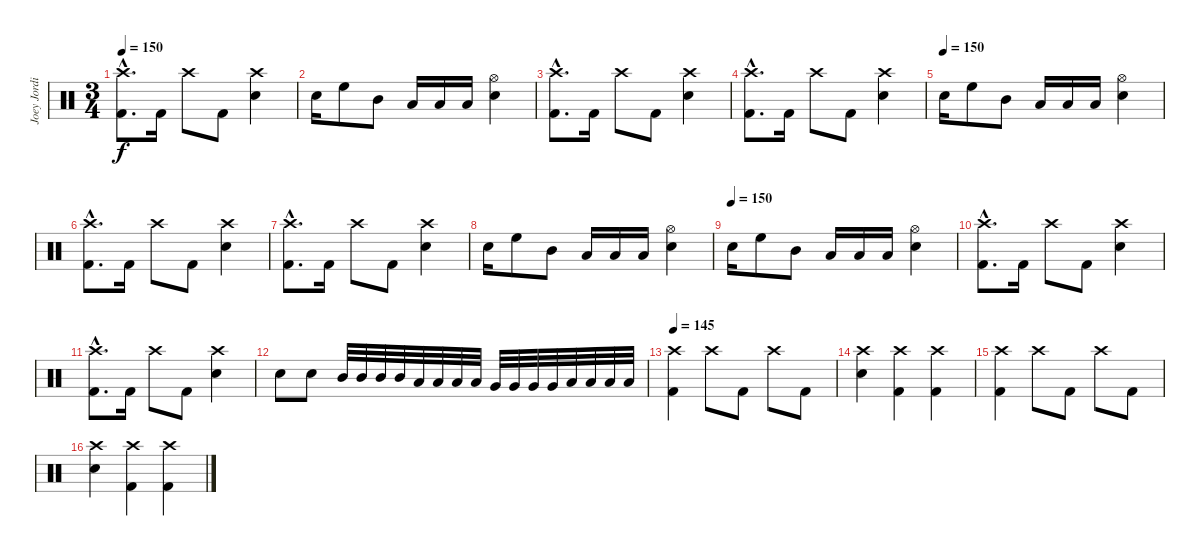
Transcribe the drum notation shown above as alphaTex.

\track ("Joey Jordison" "Joey Jordi") {instrument percussion}
\staff {score}
\articulation defaults
\ts (3 4)
\tempo 150
\clef neutral
\ks c
("Crash high (hit)"{hac} "Kick (hit) 2"{hac}).8{d dy f} "Kick (hit) 2".16 "Crash high (hit)".8 "Kick (hit) 2".8 ("Crash high (hit)" "Electric Snare (hit)").4 |
"Electric Snare (hit)".16 "High Floor Tom (hit)".8 "Mid Tom (hit)".8 "Low Tom (hit)".16 "Low Tom (hit)".16 "Low Tom (hit)".16 ("Hi-Hat (open)" "Electric Snare (hit)").4 |
("Crash high (hit)"{hac} "Kick (hit) 2"{hac}).8{d} "Kick (hit) 2".16 "Crash high (hit)".8 "Kick (hit) 2".8 ("Crash high (hit)" "Electric Snare (hit)").4 |
("Crash high (hit)"{hac} "Kick (hit) 2"{hac}).8{d} "Kick (hit) 2".16 "Crash high (hit)".8 "Kick (hit) 2".8 ("Crash high (hit)" "Electric Snare (hit)").4 |
\tempo (150)
"Electric Snare (hit)".16 "High Floor Tom (hit)".8 "Mid Tom (hit)".8 "Low Tom (hit)".16 "Low Tom (hit)".16 "Low Tom (hit)".16 ("Hi-Hat (open)" "Electric Snare (hit)").4 |
("Crash high (hit)"{hac} "Kick (hit) 2"{hac}).8{d} "Kick (hit) 2".16 "Crash high (hit)".8 "Kick (hit) 2".8 ("Crash high (hit)" "Electric Snare (hit)").4 |
("Crash high (hit)"{hac} "Kick (hit) 2"{hac}).8{d} "Kick (hit) 2".16 "Crash high (hit)".8 "Kick (hit) 2".8 ("Crash high (hit)" "Electric Snare (hit)").4 |
"Electric Snare (hit)".16 "High Floor Tom (hit)".8 "Mid Tom (hit)".8 "Low Tom (hit)".16 "Low Tom (hit)".16 "Low Tom (hit)".16 ("Hi-Hat (open)" "Electric Snare (hit)").4 |
\tempo (150)
"Electric Snare (hit)".16 "High Floor Tom (hit)".8 "Mid Tom (hit)".8 "Low Tom (hit)".16 "Low Tom (hit)".16 "Low Tom (hit)".16 ("Hi-Hat (open)" "Electric Snare (hit)").4 |
("Crash high (hit)"{hac} "Kick (hit) 2"{hac}).8{d} "Kick (hit) 2".16 "Crash high (hit)".8 "Kick (hit) 2".8 ("Crash high (hit)" "Electric Snare (hit)").4 |
("Crash high (hit)"{hac} "Kick (hit) 2"{hac}).8{d} "Kick (hit) 2".16 "Crash high (hit)".8 "Kick (hit) 2".8 ("Crash high (hit)" "Electric Snare (hit)").4 |
"Electric Snare (hit)".8 "Electric Snare (hit)".8 "Mid Tom (hit)".32 "Mid Tom (hit)".32 "Mid Tom (hit)".32 "Mid Tom (hit)".32 "Low Tom (hit)".32 "Low Tom (hit)".32 "Low Tom (hit)".32 "Low Tom (hit)".32 "Very Low Tom (hit)".32 "Very Low Tom (hit)".32 "Very Low Tom (hit)".32 "Very Low Tom (hit)".32 "Low Floor Tom (hit)".32 "Low Floor Tom (hit)".32 "Low Floor Tom (hit)".32 "Low Floor Tom (hit)".32 |
\tempo 145
("Crash high (hit)" "Kick (hit) 2").4 "Crash high (hit)".8 "Kick (hit) 2".8 "Crash high (hit)".8 "Kick (hit) 2".8 |
("Crash high (hit)" "Electric Snare (hit)").4 ("Crash high (hit)" "Kick (hit) 2").4 ("Crash high (hit)" "Kick (hit) 2").4 |
("Crash high (hit)" "Kick (hit) 2").4 "Crash high (hit)".8 "Kick (hit) 2".8 "Crash high (hit)".8 "Kick (hit) 2".8 |
("Crash high (hit)" "Electric Snare (hit)").4 ("Crash high (hit)" "Kick (hit) 2").4 ("Crash high (hit)" "Kick (hit) 2").4
